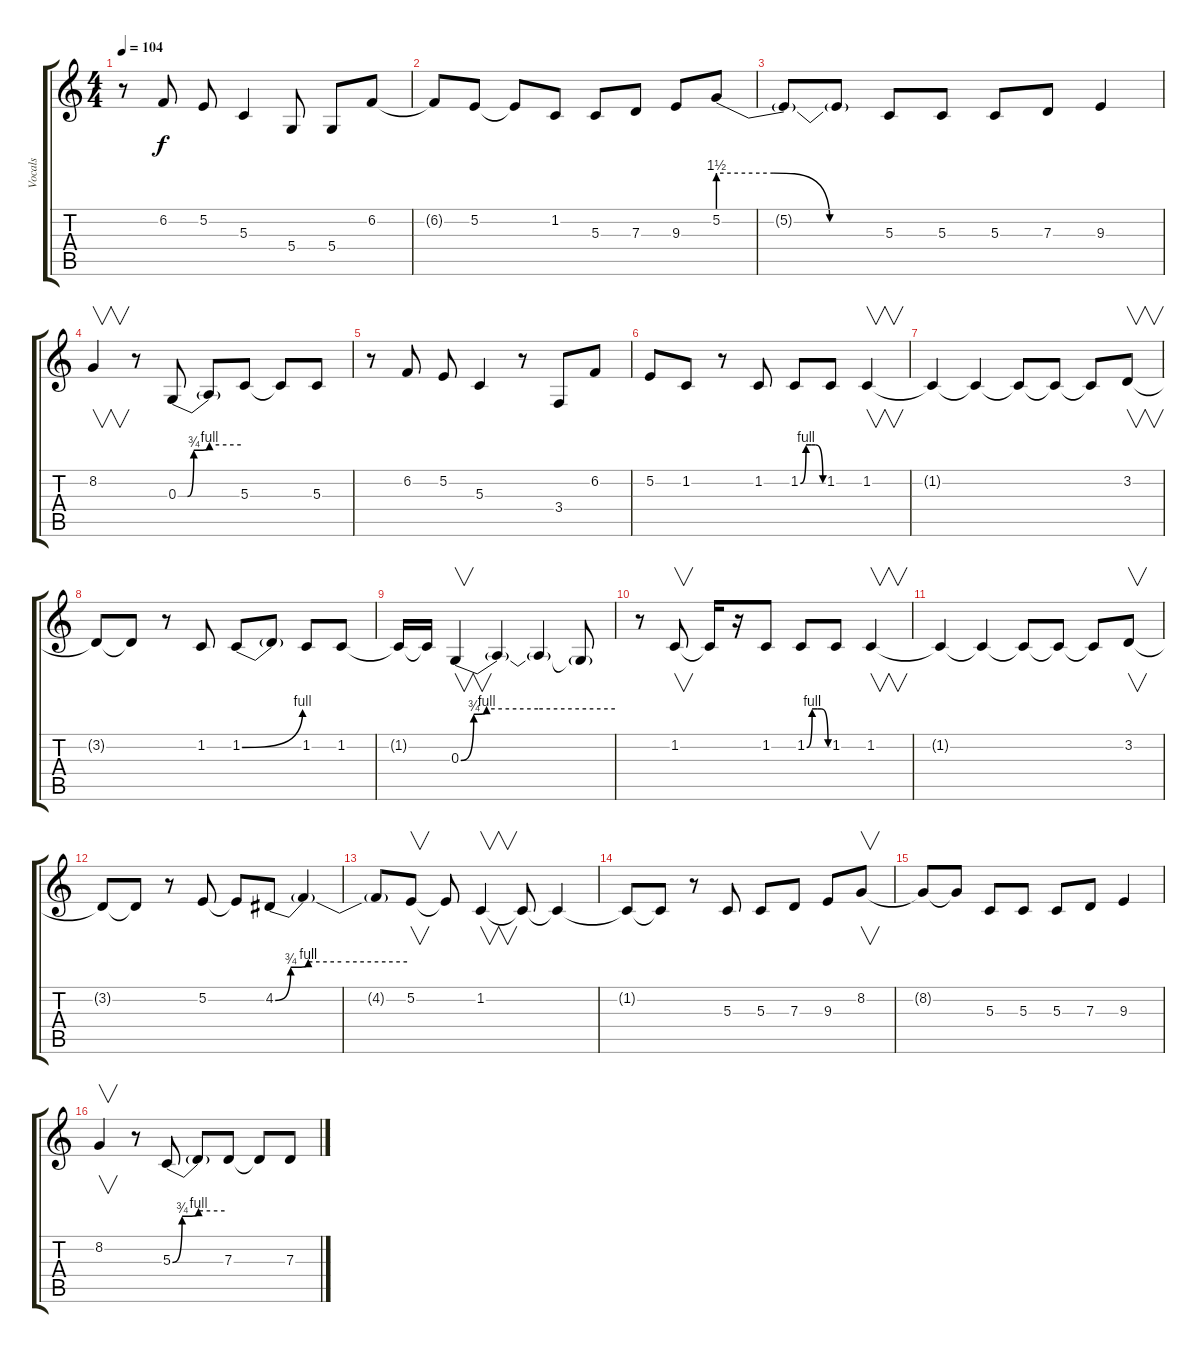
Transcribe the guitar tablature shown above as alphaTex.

\track ("Vocals" "Vocals") {instrument lead1square}
\staff {score tabs}
\tuning (E4 B3 G3 D3 A2 E2) {hide}
\ts (4 4)
\tempo 104
\clef g2
\ks c
r.8{dy f} 6.2.8 5.2.8 5.3.4 5.4.8 5.4.8 6.2.8 |
6.2{t}.8 5.2.8 5.2{t}.8 1.2.8 5.3.8 7.3.8 9.3.8 5.2{be (custom 0 6 20 6 40 0 60 0)}.8 |
5.2{t}.8 5.2{t}.8 5.3.8 5.3.8 5.3.8 7.3.8 9.3.4 |
8.2.4{v} r.8 0.3{be (custom 0 0 9 0 15 3 30 4 60 4)}.8 0.3{t}.8 5.3.8 5.3{t}.8 5.3.8 |
r.8 6.2.8 5.2.8 5.3.4 r.8 3.4.8 6.2.8 |
5.2.8 1.2.8 r.8 1.2.8 1.2{be (custom 0 0 15 4 30 4 40 4 60 0)}.8 1.2.8 1.2.4{v} |
1.2{t}.4 1.2{t}.4 1.2{t}.8 1.2{t}.8 1.2{t}.8 3.2.8{v} |
3.2{t}.8 3.2{t}.8 r.8 1.2.8 1.2{be (bend 0 0 60 4)}.8 1.2{t}.8 1.2.8 1.2.8 |
1.2{t}.16 1.2{t}.16 0.3{be (custom 0 0 5 3 10 4 30 4 60 4)}.4{v} 0.3{t}.4 0.3{t}.4 0.3{t}.8 |
r.8 1.2.8{v} 1.2{t}.16 r.16 1.2.8 1.2{be (custom 0 0 15 4 30 4 40 4 60 0)}.8 1.2.8 1.2.4{v} |
1.2{t}.4 1.2{t}.4 1.2{t}.8 1.2{t}.8 1.2{t}.8 3.2.8{v} |
3.2{t}.8 3.2{t}.8 r.8 5.2.8 5.2{t}.8 4.2{be (custom 0 0 7 3 15 4 30 4 60 4)}.8 4.2{t}.4 |
4.2{t}.8 5.2.8{v} 5.2{t}.8 1.2.4{v} 1.2{t}.8 1.2{t}.4 |
1.2{t}.8 1.2{t}.8 r.8 5.3.8 5.3.8 7.3.8 9.3.8 8.2.8{v} |
8.2{t}.8 8.2{t}.8 5.3.8 5.3.8 5.3.8 7.3.8 9.3.4 |
8.2.4{v} r.8 5.3{be (custom 0 0 11 3 30 4 60 4)}.8 5.3{t}.8 7.3.8 7.3{t}.8 7.3.8
